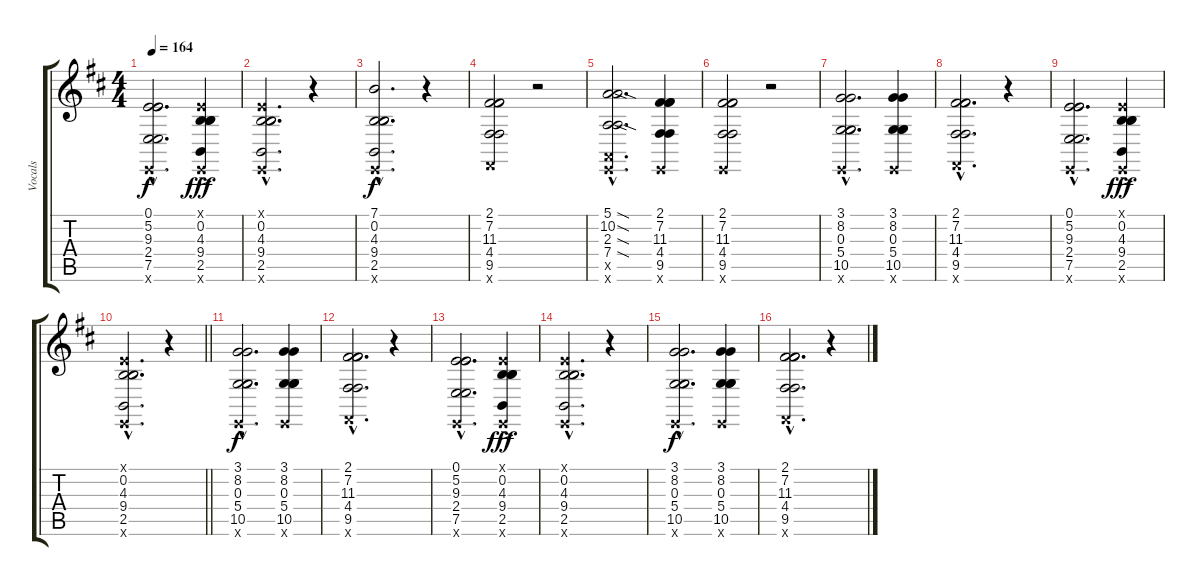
\track ("Vocals" "Vocals") {instrument stringensemble1}
\staff {score tabs}
\tuning (E4 B3 G3 D3 A2 E2) {hide}
\ts (4 4)
\tempo 164
\clef g2
\ks bminor
(0.1{hac} 5.2{hac} 9.3{hac} 2.4{hac} 7.5{hac} 0.6{hac x}).2{d dy f} (0.1{x} 0.2{ac} 4.3 9.4 2.5 0.6{x}).4{dy fff} |
(0.1{hac x} 0.2{hac} 4.3{hac} 9.4{hac} 2.5{hac} 0.6{hac x}).2{d} r.4 |
(7.1{hac} 0.2{hac} 4.3{hac} 9.4{hac} 2.5{hac} 0.6{hac x}).2{d dy f} r.4 |
(2.1 7.2 11.3 4.4 9.5 2.6{x}).2 r.2 |
(5.1{sod hac} 10.2{sod hac} 2.3{sod hac} 7.4{sod hac} 0.5{hac x} 0.6{hac x}).2{d} (2.1 7.2 11.3 4.4 9.5 0.6{x}).4 |
(2.1 7.2 11.3 4.4 9.5 0.6{x}).2 r.2 |
(3.1{hac} 8.2{hac} 0.3{hac} 5.4{hac} 10.5{hac} 0.6{hac x}).2{d} (3.1 8.2 0.3 5.4 10.5 0.6{x}).4 |
(2.1{hac} 7.2{hac} 11.3{hac} 4.4{hac} 9.5{hac} 2.6{hac x}).2{d} r.4 |
(0.1{hac} 5.2{hac} 9.3{hac} 2.4{hac} 7.5{hac} 0.6{hac x}).2{d} (0.1{x} 0.2{ac} 4.3 9.4 2.5 0.6{x}).4{dy fff} |
\barLineRight lightlight
(0.1{hac x} 0.2{hac} 4.3{hac} 9.4{hac} 2.5{hac} 0.6{hac x}).2{d} r.4 |
(3.1{hac} 8.2{hac} 0.3{hac} 5.4{hac} 10.5{hac} 0.6{hac x}).2{d dy f} (3.1 8.2 0.3 5.4 10.5 0.6{x}).4 |
(2.1{hac} 7.2{hac} 11.3{hac} 4.4{hac} 9.5{hac} 2.6{hac x}).2{d} r.4 |
(0.1{hac} 5.2{hac} 9.3{hac} 2.4{hac} 7.5{hac} 0.6{hac x}).2{d} (0.1{x} 0.2{ac} 4.3 9.4 2.5 0.6{x}).4{dy fff} |
(0.1{hac x} 0.2{hac} 4.3{hac} 9.4{hac} 2.5{hac} 0.6{hac x}).2{d} r.4 |
(3.1{hac} 8.2{hac} 0.3{hac} 5.4{hac} 10.5{hac} 0.6{hac x}).2{d dy f} (3.1 8.2 0.3 5.4 10.5 0.6{x}).4 |
(2.1{hac} 7.2{hac} 11.3{hac} 4.4{hac} 9.5{hac} 2.6{hac x}).2{d} r.4
